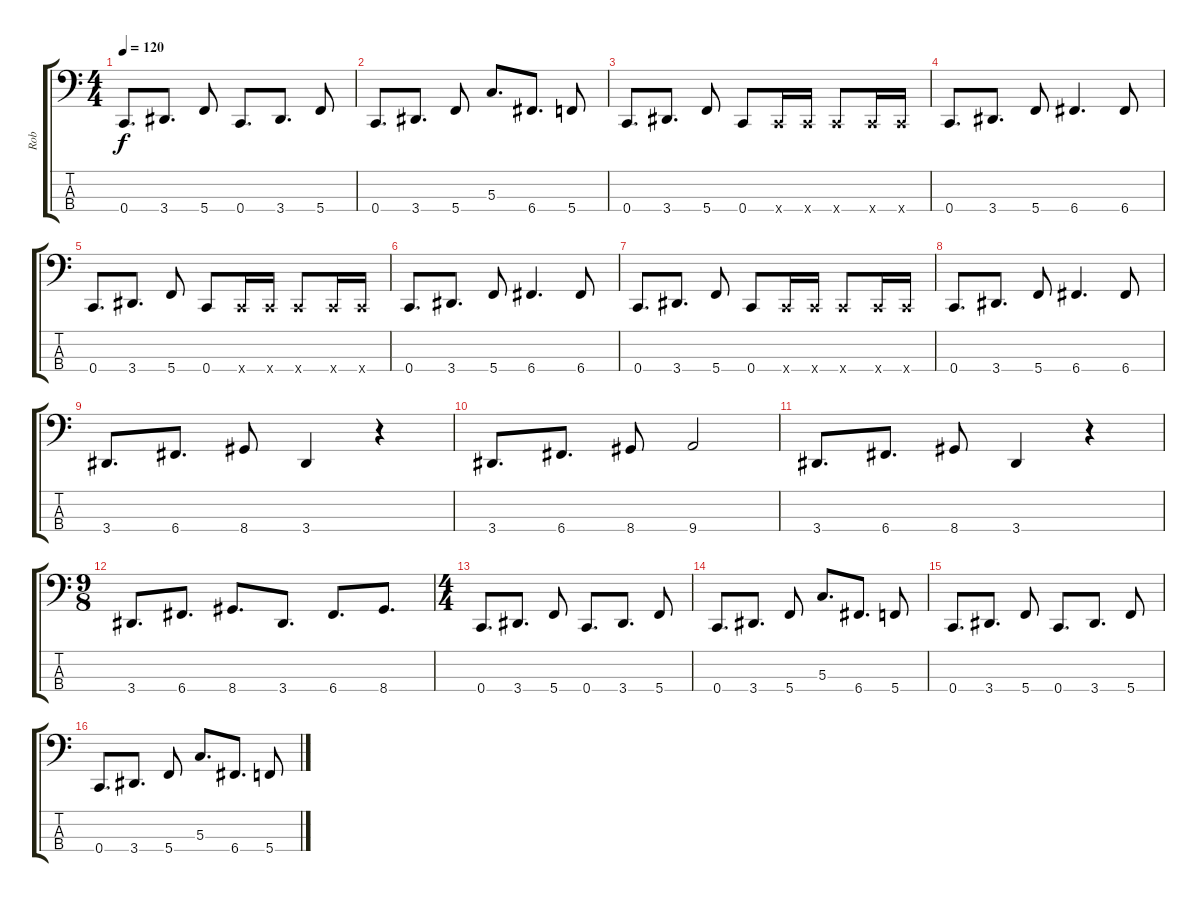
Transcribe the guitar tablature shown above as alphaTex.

\track ("Rob" "Rob") {instrument electricbassfinger}
\staff {score tabs}
\tuning (F2 C2 G1 C1) {hide}
\ts (4 4)
\tempo 120
\clef f4
\ks c
0.4.8{d dy f} 3.4.8{d} 5.4.8 0.4.8{d} 3.4.8{d} 5.4.8 |
0.4.8{d} 3.4.8{d} 5.4.8 5.3.8{d} 6.4.8{d} 5.4.8 |
0.4.8{d} 3.4.8{d} 5.4.8 0.4.8 0.4{x}.16 0.4{x}.16 0.4{x}.8 0.4{x}.16 0.4{x}.16 |
0.4.8{d} 3.4.8{d} 5.4.8 6.4.4{d} 6.4.8 |
0.4.8{d} 3.4.8{d} 5.4.8 0.4.8 0.4{x}.16 0.4{x}.16 0.4{x}.8 0.4{x}.16 0.4{x}.16 |
0.4.8{d} 3.4.8{d} 5.4.8 6.4.4{d} 6.4.8 |
0.4.8{d} 3.4.8{d} 5.4.8 0.4.8 0.4{x}.16 0.4{x}.16 0.4{x}.8 0.4{x}.16 0.4{x}.16 |
0.4.8{d} 3.4.8{d} 5.4.8 6.4.4{d} 6.4.8 |
3.4.8{d} 6.4.8{d} 8.4.8 3.4.4 r.4 |
3.4.8{d} 6.4.8{d} 8.4.8 9.4.2 |
3.4.8{d} 6.4.8{d} 8.4.8 3.4.4 r.4 |
\ts (9 8)
3.4.8{d} 6.4.8{d} 8.4.8{d} 3.4.8{d} 6.4.8{d} 8.4.8{d} |
\ts (4 4)
0.4.8{d} 3.4.8{d} 5.4.8 0.4.8{d} 3.4.8{d} 5.4.8 |
0.4.8{d} 3.4.8{d} 5.4.8 5.3.8{d} 6.4.8{d} 5.4.8 |
0.4.8{d} 3.4.8{d} 5.4.8 0.4.8{d} 3.4.8{d} 5.4.8 |
0.4.8{d} 3.4.8{d} 5.4.8 5.3.8{d} 6.4.8{d} 5.4.8
